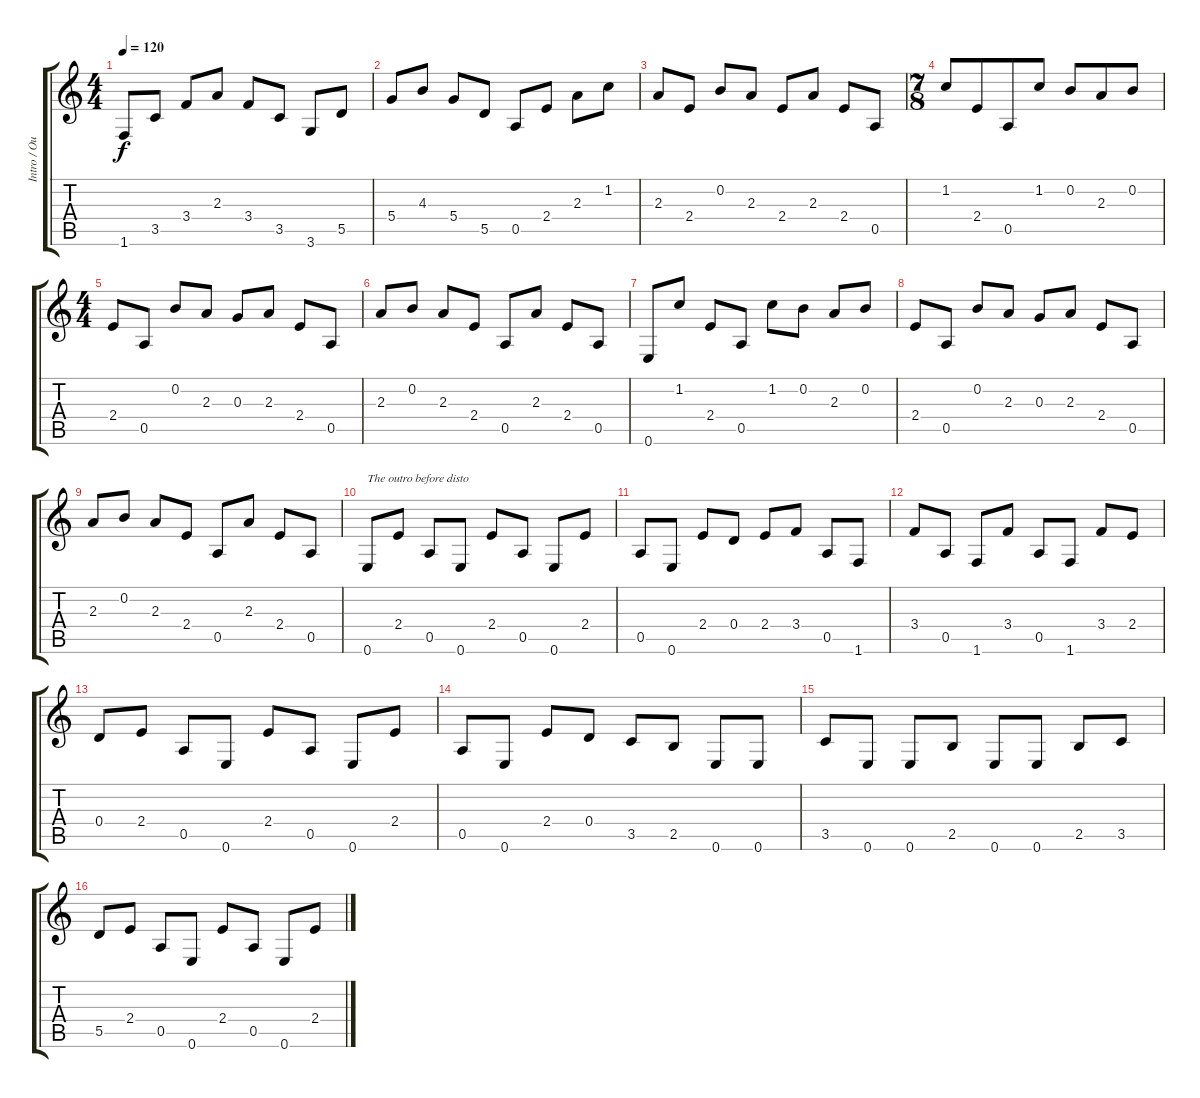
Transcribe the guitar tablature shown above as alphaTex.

\track ("Intro / Outro" "Intro / Ou") {instrument electricbassfinger}
\staff {score tabs}
\tuning (E4 B3 G3 D3 A2 E2) {hide}
\ts (4 4)
\tempo 120
\clef g2
\ks c
1.6.8{dy f} 3.5.8 3.4.8 2.3.8 3.4.8 3.5.8 3.6.8 5.5.8 |
5.4.8 4.3.8 5.4.8 5.5.8 0.5.8 2.4.8 2.3.8 1.2.8 |
2.3.8 2.4.8 0.2.8 2.3.8 2.4.8 2.3.8 2.4.8 0.5.8 |
\ts (7 8)
1.2.8 2.4.8 0.5.8 1.2.8 0.2.8 2.3.8 0.2.8 |
\ts (4 4)
2.4.8 0.5.8 0.2.8 2.3.8 0.3.8 2.3.8 2.4.8 0.5.8 |
2.3.8 0.2.8 2.3.8 2.4.8 0.5.8 2.3.8 2.4.8 0.5.8 |
0.6.8 1.2.8 2.4.8 0.5.8 1.2.8 0.2.8 2.3.8 0.2.8 |
2.4.8 0.5.8 0.2.8 2.3.8 0.3.8 2.3.8 2.4.8 0.5.8 |
2.3.8 0.2.8 2.3.8 2.4.8 0.5.8 2.3.8 2.4.8 0.5.8 |
0.6.8{txt "The outro before disto"} 2.4.8 0.5.8 0.6.8 2.4.8 0.5.8 0.6.8 2.4.8 |
0.5.8 0.6.8 2.4.8 0.4.8 2.4.8 3.4.8 0.5.8 1.6.8 |
3.4.8 0.5.8 1.6.8 3.4.8 0.5.8 1.6.8 3.4.8 2.4.8 |
0.4.8 2.4.8 0.5.8 0.6.8 2.4.8 0.5.8 0.6.8 2.4.8 |
0.5.8 0.6.8 2.4.8 0.4.8 3.5.8 2.5.8 0.6.8 0.6.8 |
3.5.8 0.6.8 0.6.8 2.5.8 0.6.8 0.6.8 2.5.8 3.5.8 |
5.5.8 2.4.8 0.5.8 0.6.8 2.4.8 0.5.8 0.6.8 2.4.8
